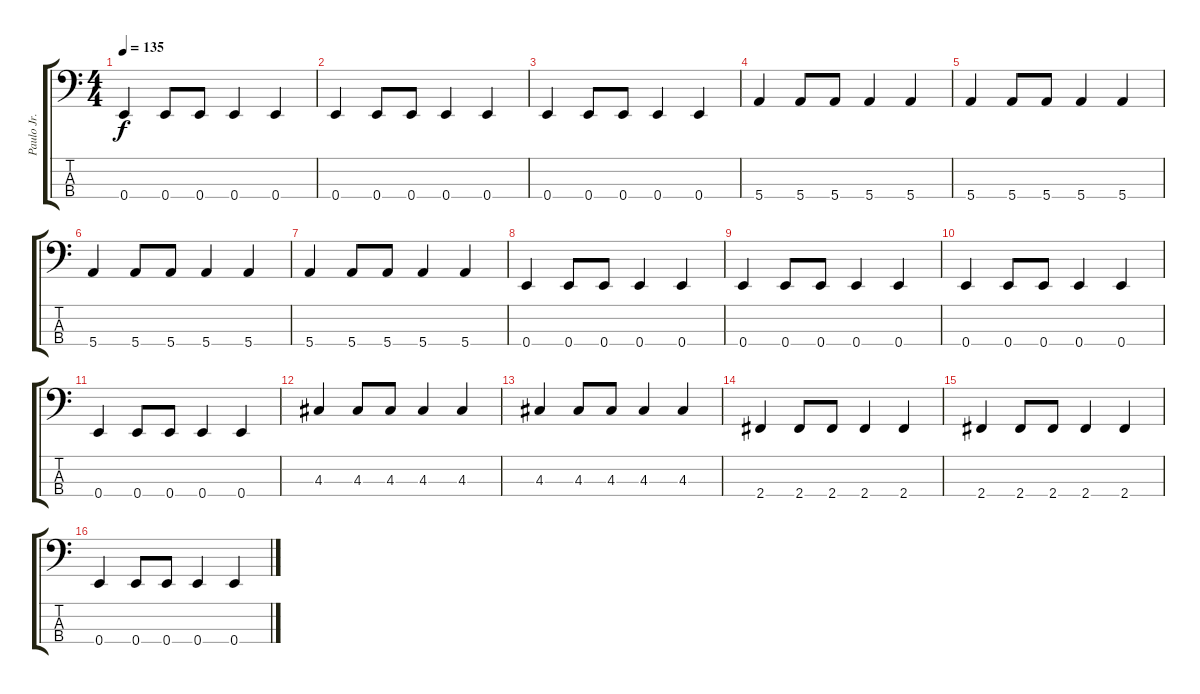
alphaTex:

\track ("Paulo Jr." "Paulo Jr.") {instrument electricbassfinger}
\staff {score tabs}
\tuning (G2 D2 A1 E1) {hide}
\ts (4 4)
\tempo 135
\clef f4
\ks c
0.4.4{dy f} 0.4.8 0.4.8 0.4.4 0.4.4 |
0.4.4 0.4.8 0.4.8 0.4.4 0.4.4 |
0.4.4 0.4.8 0.4.8 0.4.4 0.4.4 |
5.4.4 5.4.8 5.4.8 5.4.4 5.4.4 |
5.4.4 5.4.8 5.4.8 5.4.4 5.4.4 |
5.4.4 5.4.8 5.4.8 5.4.4 5.4.4 |
5.4.4 5.4.8 5.4.8 5.4.4 5.4.4 |
0.4.4 0.4.8 0.4.8 0.4.4 0.4.4 |
0.4.4 0.4.8 0.4.8 0.4.4 0.4.4 |
0.4.4 0.4.8 0.4.8 0.4.4 0.4.4 |
0.4.4 0.4.8 0.4.8 0.4.4 0.4.4 |
4.3.4 4.3.8 4.3.8 4.3.4 4.3.4 |
4.3.4 4.3.8 4.3.8 4.3.4 4.3.4 |
2.4.4 2.4.8 2.4.8 2.4.4 2.4.4 |
2.4.4 2.4.8 2.4.8 2.4.4 2.4.4 |
0.4.4 0.4.8 0.4.8 0.4.4 0.4.4
